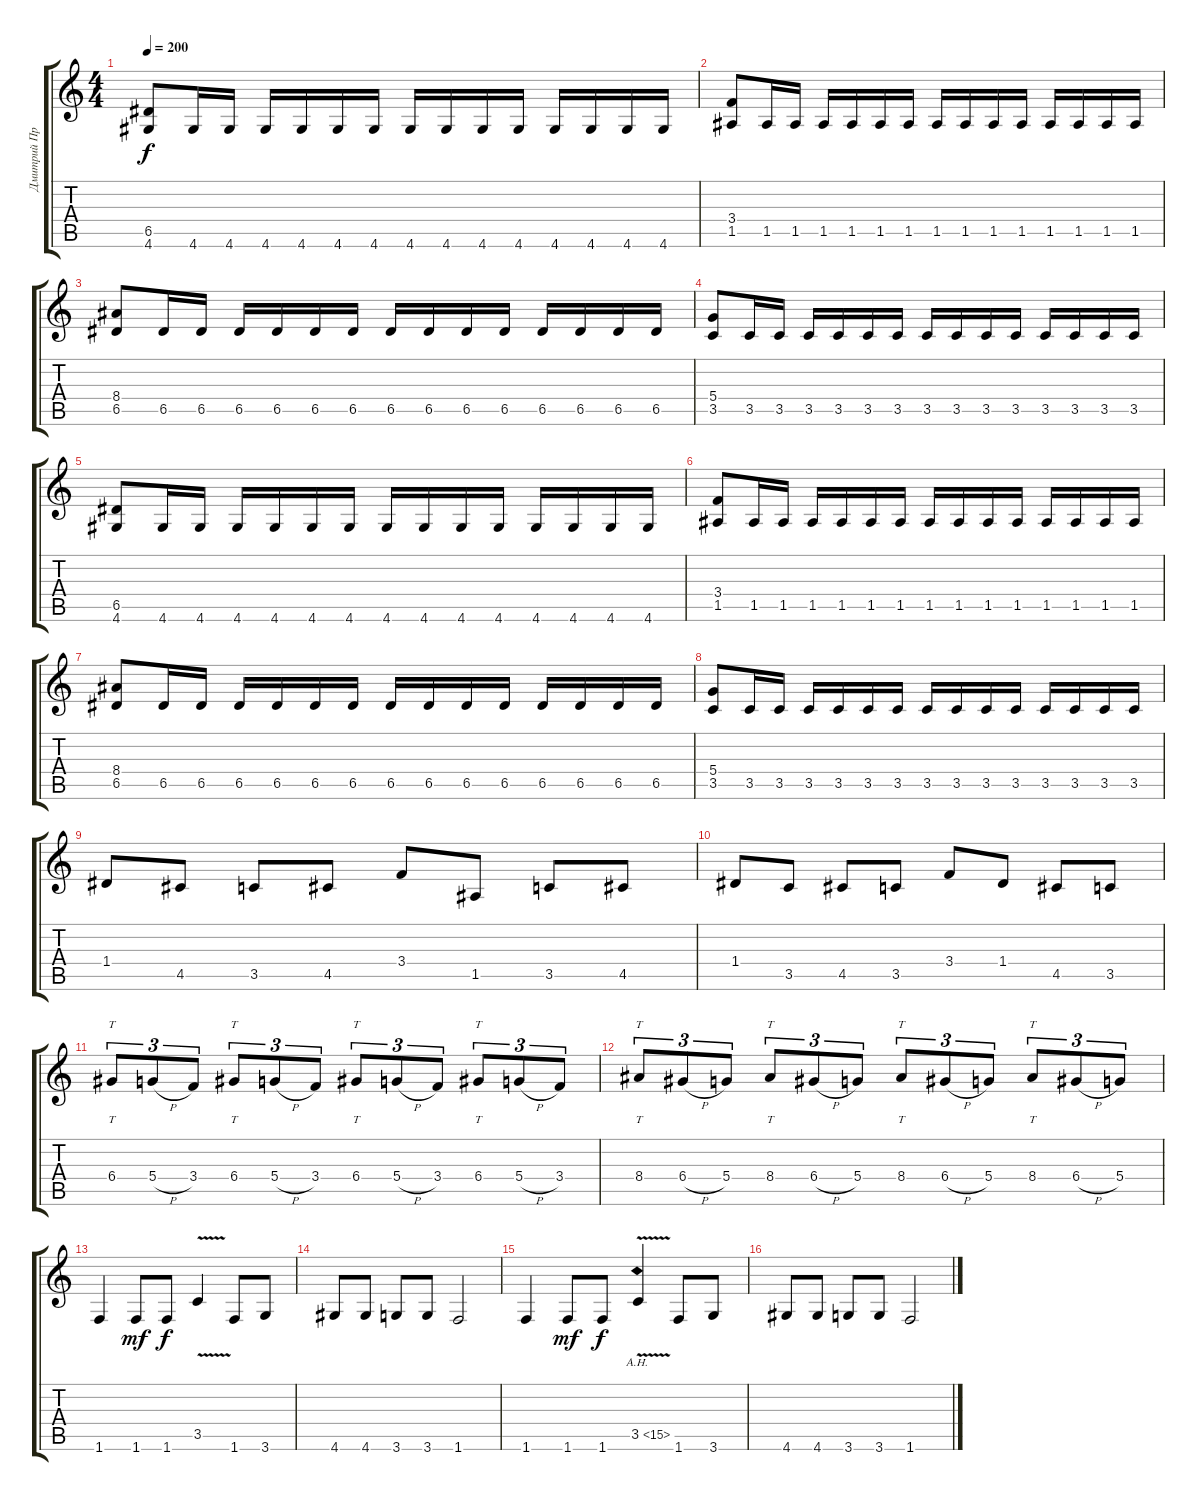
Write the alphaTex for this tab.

\track ("Дмитрий Процко" "Дмитрий Пр") {instrument distortionguitar}
\staff {score tabs}
\tuning (E4 B3 G3 D3 A2 E2) {hide}
\ts (4 4)
\tempo 200
\clef g2
\ks c
(6.5 4.6).8{dy f} 4.6.16 4.6.16 4.6.16 4.6.16 4.6.16 4.6.16 4.6.16 4.6.16 4.6.16 4.6.16 4.6.16 4.6.16 4.6.16 4.6.16 |
(3.4 1.5).8 1.5.16 1.5.16 1.5.16 1.5.16 1.5.16 1.5.16 1.5.16 1.5.16 1.5.16 1.5.16 1.5.16 1.5.16 1.5.16 1.5.16 |
(8.4 6.5).8 6.5.16 6.5.16 6.5.16 6.5.16 6.5.16 6.5.16 6.5.16 6.5.16 6.5.16 6.5.16 6.5.16 6.5.16 6.5.16 6.5.16 |
(5.4 3.5).8 3.5.16 3.5.16 3.5.16 3.5.16 3.5.16 3.5.16 3.5.16 3.5.16 3.5.16 3.5.16 3.5.16 3.5.16 3.5.16 3.5.16 |
(6.5 4.6).8 4.6.16 4.6.16 4.6.16 4.6.16 4.6.16 4.6.16 4.6.16 4.6.16 4.6.16 4.6.16 4.6.16 4.6.16 4.6.16 4.6.16 |
(3.4 1.5).8 1.5.16 1.5.16 1.5.16 1.5.16 1.5.16 1.5.16 1.5.16 1.5.16 1.5.16 1.5.16 1.5.16 1.5.16 1.5.16 1.5.16 |
(8.4 6.5).8 6.5.16 6.5.16 6.5.16 6.5.16 6.5.16 6.5.16 6.5.16 6.5.16 6.5.16 6.5.16 6.5.16 6.5.16 6.5.16 6.5.16 |
(5.4 3.5).8 3.5.16 3.5.16 3.5.16 3.5.16 3.5.16 3.5.16 3.5.16 3.5.16 3.5.16 3.5.16 3.5.16 3.5.16 3.5.16 3.5.16 |
1.4.8 4.5.8 3.5.8 4.5.8 3.4.8 1.5.8 3.5.8 4.5.8 |
1.4.8 3.5.8 4.5.8 3.5.8 3.4.8 1.4.8 4.5.8 3.5.8 |
6.4.8{tt tu (3 2)} 5.4{h}.8{tu (3 2)} 3.4.8{tu (3 2)} 6.4.8{tt tu (3 2)} 5.4{h}.8{tu (3 2)} 3.4.8{tu (3 2)} 6.4.8{tt tu (3 2)} 5.4{h}.8{tu (3 2)} 3.4.8{tu (3 2)} 6.4.8{tt tu (3 2)} 5.4{h}.8{tu (3 2)} 3.4.8{tu (3 2)} |
8.4.8{tt tu (3 2)} 6.4{h}.8{tu (3 2)} 5.4.8{tu (3 2)} 8.4.8{tt tu (3 2)} 6.4{h}.8{tu (3 2)} 5.4.8{tu (3 2)} 8.4.8{tt tu (3 2)} 6.4{h}.8{tu (3 2)} 5.4.8{tu (3 2)} 8.4.8{tt tu (3 2)} 6.4{h}.8{tu (3 2)} 5.4.8{tu (3 2)} |
1.6.4 1.6.8{dy mf} 1.6.8{dy f} 3.5{v}.4 1.6.8 3.6.8 |
4.6.8 4.6.8 3.6.8 3.6.8 1.6.2 |
1.6.4 1.6.8{dy mf} 1.6.8{dy f} 3.5{ah 12 v}.4 1.6.8 3.6.8 |
4.6.8 4.6.8 3.6.8 3.6.8 1.6.2
